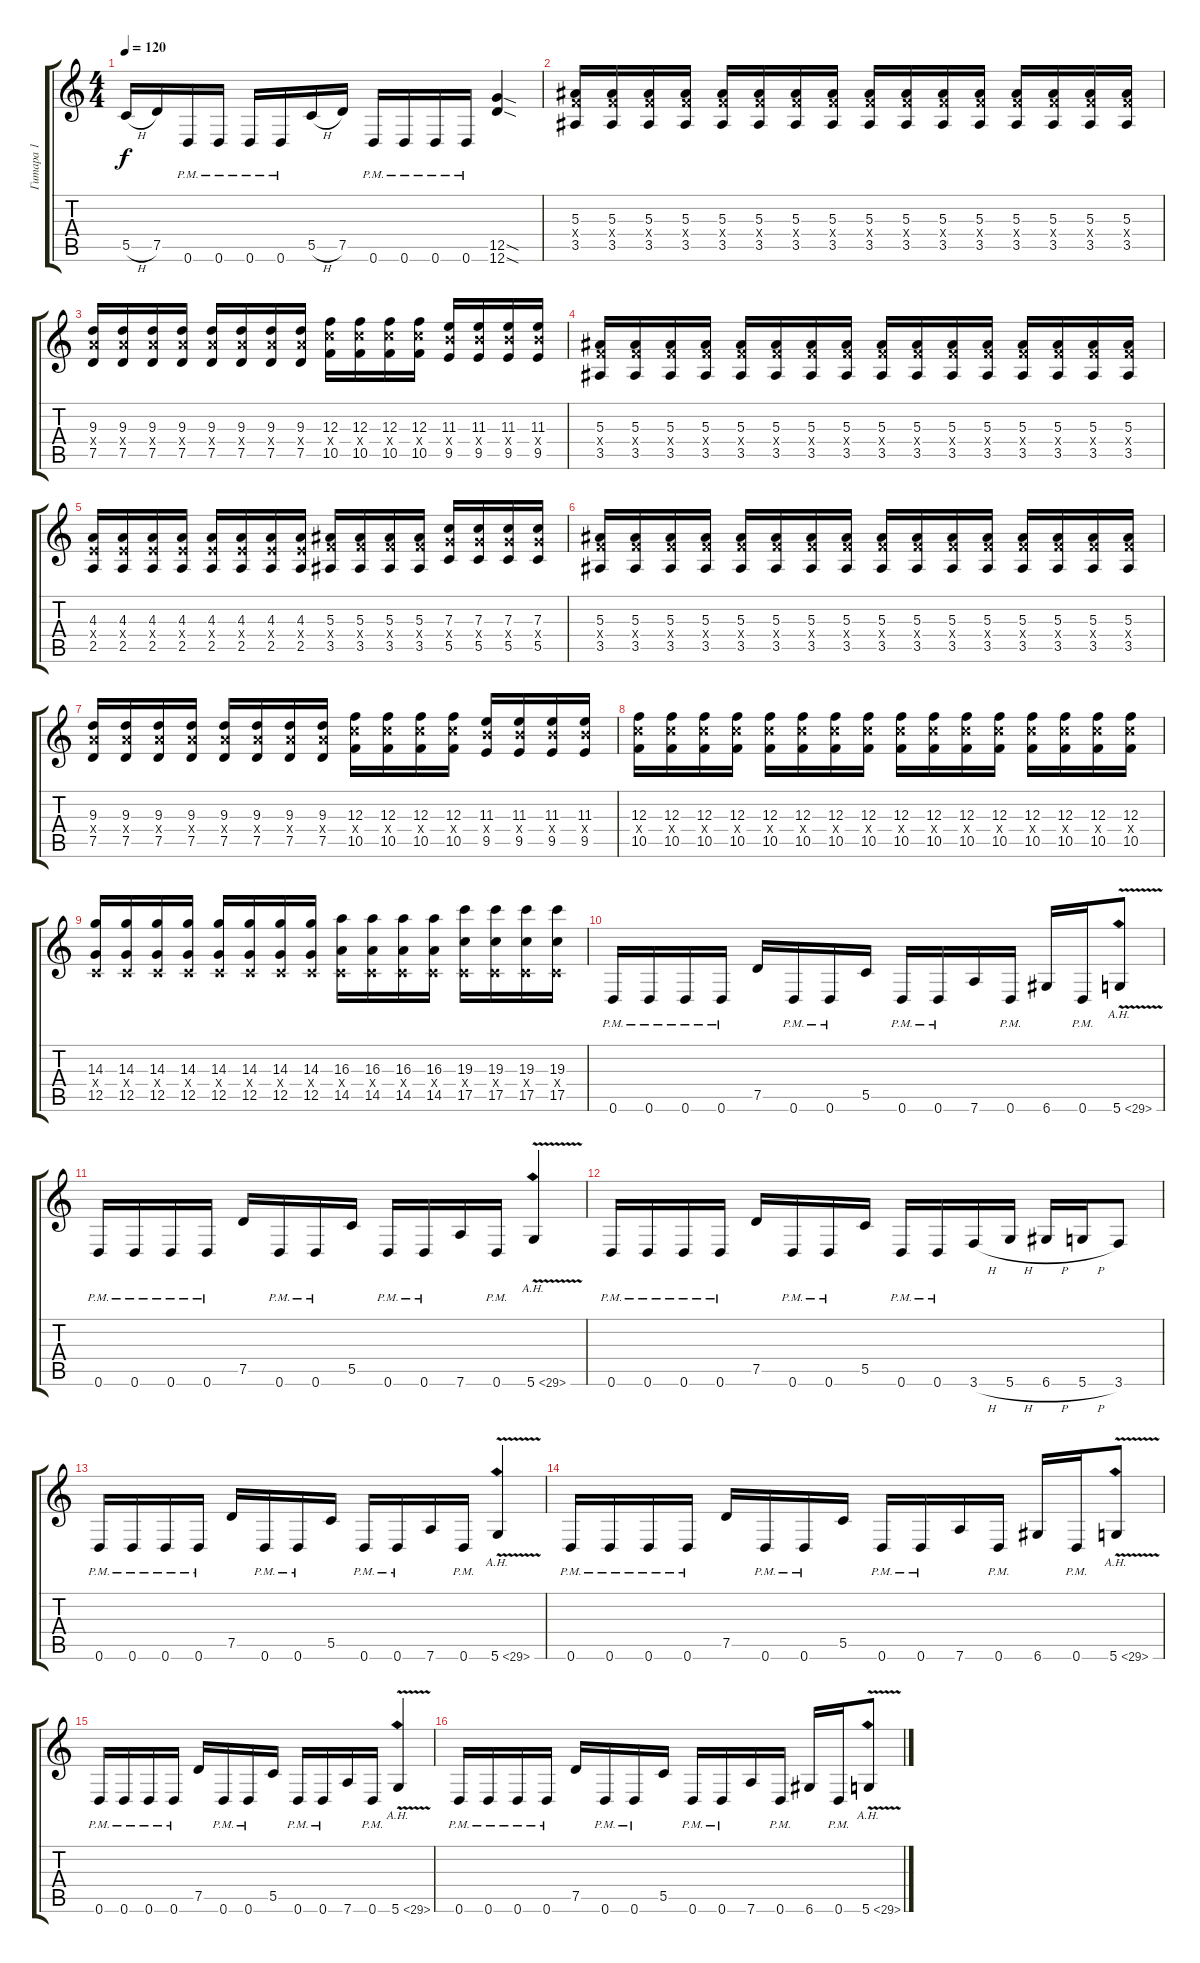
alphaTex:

\track ("Гитара 1" "Гитара 1") {instrument overdrivenguitar}
\staff {score tabs}
\tuning (D4 A3 F3 C3 G2 D2) {hide}
\ts (4 4)
\tempo 120
\clef g2
\ks c
5.5{h}.16{dy f} 7.5.16 0.6{pm}.16 0.6{pm}.16 0.6{pm}.16 0.6{pm}.16 5.5{h}.16 7.5.16 0.6{pm}.16 0.6{pm}.16 0.6{pm}.16 0.6{pm}.16 (12.5{sod} 12.6{sod}).4 |
(5.3 5.4{x} 3.5).16 (5.3 5.4{x} 3.5).16 (5.3 5.4{x} 3.5).16 (5.3 5.4{x} 3.5).16 (5.3 5.4{x} 3.5).16 (5.3 5.4{x} 3.5).16 (5.3 5.4{x} 3.5).16 (5.3 5.4{x} 3.5).16 (5.3 5.4{x} 3.5).16 (5.3 5.4{x} 3.5).16 (5.3 5.4{x} 3.5).16 (5.3 5.4{x} 3.5).16 (5.3 5.4{x} 3.5).16 (5.3 5.4{x} 3.5).16 (5.3 5.4{x} 3.5).16 (5.3 5.4{x} 3.5).16 |
(9.3 9.4{x} 7.5).16 (9.3 9.4{x} 7.5).16 (9.3 9.4{x} 7.5).16 (9.3 9.4{x} 7.5).16 (9.3 9.4{x} 7.5).16 (9.3 9.4{x} 7.5).16 (9.3 9.4{x} 7.5).16 (9.3 9.4{x} 7.5).16 (12.3 12.4{x} 10.5).16 (12.3 12.4{x} 10.5).16 (12.3 12.4{x} 10.5).16 (12.3 12.4{x} 10.5).16 (11.3 11.4{x} 9.5).16 (11.3 11.4{x} 9.5).16 (11.3 11.4{x} 9.5).16 (11.3 11.4{x} 9.5).16 |
(5.3 5.4{x} 3.5).16 (5.3 5.4{x} 3.5).16 (5.3 5.4{x} 3.5).16 (5.3 5.4{x} 3.5).16 (5.3 5.4{x} 3.5).16 (5.3 5.4{x} 3.5).16 (5.3 5.4{x} 3.5).16 (5.3 5.4{x} 3.5).16 (5.3 5.4{x} 3.5).16 (5.3 5.4{x} 3.5).16 (5.3 5.4{x} 3.5).16 (5.3 5.4{x} 3.5).16 (5.3 5.4{x} 3.5).16 (5.3 5.4{x} 3.5).16 (5.3 5.4{x} 3.5).16 (5.3 5.4{x} 3.5).16 |
(4.3 4.4{x} 2.5).16 (4.3 4.4{x} 2.5).16 (4.3 4.4{x} 2.5).16 (4.3 4.4{x} 2.5).16 (4.3 4.4{x} 2.5).16 (4.3 4.4{x} 2.5).16 (4.3 4.4{x} 2.5).16 (4.3 4.4{x} 2.5).16 (5.3 5.4{x} 3.5).16 (5.3 5.4{x} 3.5).16 (5.3 5.4{x} 3.5).16 (5.3 5.4{x} 3.5).16 (7.3 7.4{x} 5.5).16 (7.3 7.4{x} 5.5).16 (7.3 7.4{x} 5.5).16 (7.3 7.4{x} 5.5).16 |
(5.3 5.4{x} 3.5).16 (5.3 5.4{x} 3.5).16 (5.3 5.4{x} 3.5).16 (5.3 5.4{x} 3.5).16 (5.3 5.4{x} 3.5).16 (5.3 5.4{x} 3.5).16 (5.3 5.4{x} 3.5).16 (5.3 5.4{x} 3.5).16 (5.3 5.4{x} 3.5).16 (5.3 5.4{x} 3.5).16 (5.3 5.4{x} 3.5).16 (5.3 5.4{x} 3.5).16 (5.3 5.4{x} 3.5).16 (5.3 5.4{x} 3.5).16 (5.3 5.4{x} 3.5).16 (5.3 5.4{x} 3.5).16 |
(9.3 9.4{x} 7.5).16 (9.3 9.4{x} 7.5).16 (9.3 9.4{x} 7.5).16 (9.3 9.4{x} 7.5).16 (9.3 9.4{x} 7.5).16 (9.3 9.4{x} 7.5).16 (9.3 9.4{x} 7.5).16 (9.3 9.4{x} 7.5).16 (12.3 12.4{x} 10.5).16 (12.3 12.4{x} 10.5).16 (12.3 12.4{x} 10.5).16 (12.3 12.4{x} 10.5).16 (11.3 11.4{x} 9.5).16 (11.3 11.4{x} 9.5).16 (11.3 11.4{x} 9.5).16 (11.3 11.4{x} 9.5).16 |
(12.3 12.4{x} 10.5).16 (12.3 12.4{x} 10.5).16 (12.3 12.4{x} 10.5).16 (12.3 12.4{x} 10.5).16 (12.3 12.4{x} 10.5).16 (12.3 12.4{x} 10.5).16 (12.3 12.4{x} 10.5).16 (12.3 12.4{x} 10.5).16 (12.3 12.4{x} 10.5).16 (12.3 12.4{x} 10.5).16 (12.3 12.4{x} 10.5).16 (12.3 12.4{x} 10.5).16 (12.3 12.4{x} 10.5).16 (12.3 12.4{x} 10.5).16 (12.3 12.4{x} 10.5).16 (12.3 12.4{x} 10.5).16 |
(14.3 0.4{x} 12.5).16 (14.3 0.4{x} 12.5).16 (14.3 0.4{x} 12.5).16 (14.3 0.4{x} 12.5).16 (14.3 0.4{x} 12.5).16 (14.3 0.4{x} 12.5).16 (14.3 0.4{x} 12.5).16 (14.3 0.4{x} 12.5).16 (16.3 0.4{x} 14.5).16 (16.3 0.4{x} 14.5).16 (16.3 0.4{x} 14.5).16 (16.3 0.4{x} 14.5).16 (19.3 0.4{x} 17.5).16 (19.3 0.4{x} 17.5).16 (19.3 0.4{x} 17.5).16 (19.3 0.4{x} 17.5).16 |
0.6{pm}.16 0.6{pm}.16 0.6{pm}.16 0.6{pm}.16 7.5.16 0.6{pm}.16 0.6{pm}.16 5.5.16 0.6{pm}.16 0.6{pm}.16 7.6.16 0.6{pm}.16 6.6.16 0.6{pm}.16 5.6{ah 24 v}.8 |
0.6{pm}.16 0.6{pm}.16 0.6{pm}.16 0.6{pm}.16 7.5.16 0.6{pm}.16 0.6{pm}.16 5.5.16 0.6{pm}.16 0.6{pm}.16 7.6.16 0.6{pm}.16 5.6{ah 24 v}.4 |
0.6{pm}.16 0.6{pm}.16 0.6{pm}.16 0.6{pm}.16 7.5.16 0.6{pm}.16 0.6{pm}.16 5.5.16 0.6{pm}.16 0.6{pm}.16 3.6{h}.16 5.6{h}.16 6.6{h}.16 5.6{h}.16 3.6.8 |
0.6{pm}.16 0.6{pm}.16 0.6{pm}.16 0.6{pm}.16 7.5.16 0.6{pm}.16 0.6{pm}.16 5.5.16 0.6{pm}.16 0.6{pm}.16 7.6.16 0.6{pm}.16 5.6{ah 24 v}.4 |
0.6{pm}.16 0.6{pm}.16 0.6{pm}.16 0.6{pm}.16 7.5.16 0.6{pm}.16 0.6{pm}.16 5.5.16 0.6{pm}.16 0.6{pm}.16 7.6.16 0.6{pm}.16 6.6.16 0.6{pm}.16 5.6{ah 24 v}.8 |
0.6{pm}.16 0.6{pm}.16 0.6{pm}.16 0.6{pm}.16 7.5.16 0.6{pm}.16 0.6{pm}.16 5.5.16 0.6{pm}.16 0.6{pm}.16 7.6.16 0.6{pm}.16 5.6{ah 24 v}.4 |
0.6{pm}.16 0.6{pm}.16 0.6{pm}.16 0.6{pm}.16 7.5.16 0.6{pm}.16 0.6{pm}.16 5.5.16 0.6{pm}.16 0.6{pm}.16 7.6.16 0.6{pm}.16 6.6.16 0.6{pm}.16 5.6{ah 24 v}.8
